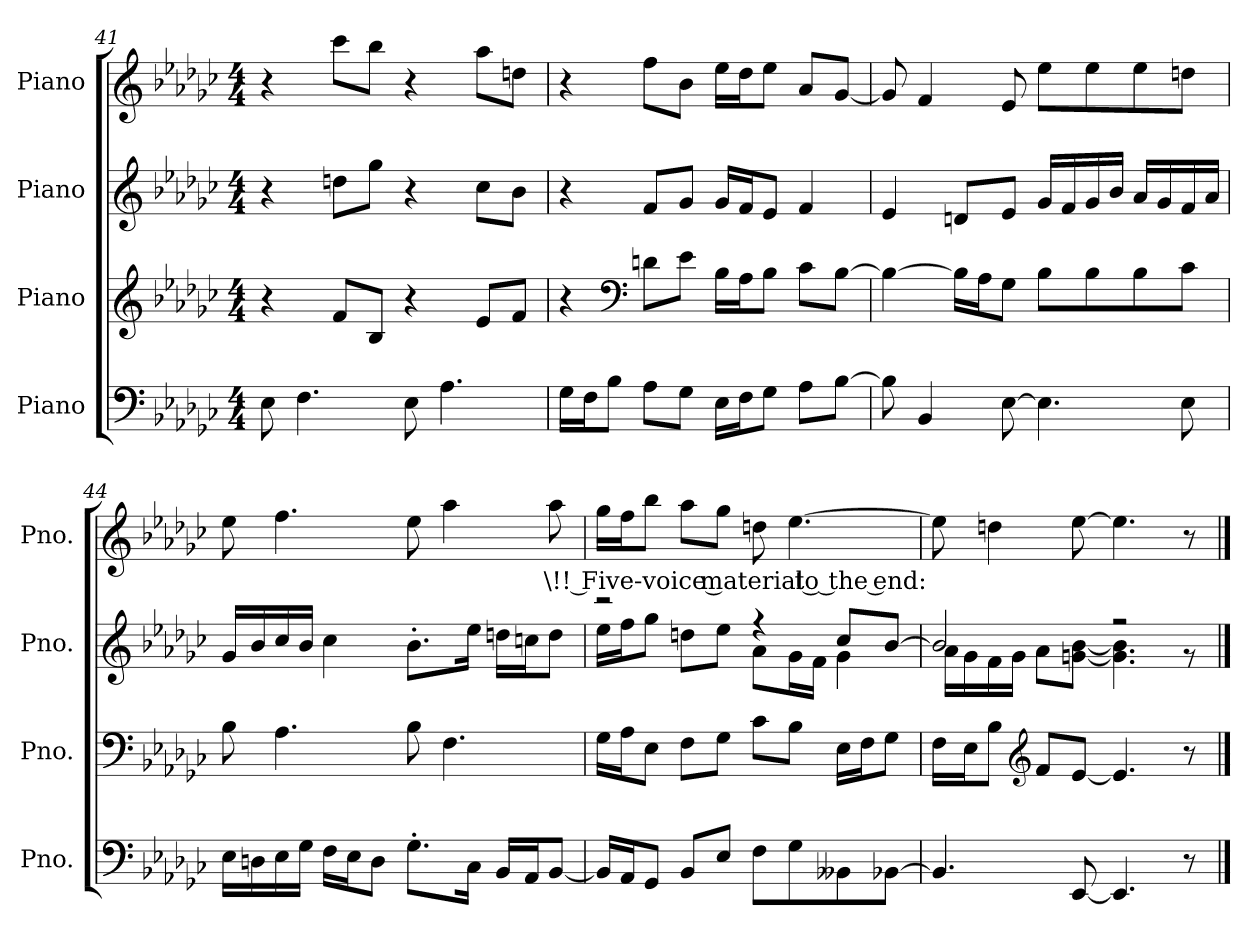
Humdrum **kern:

**kern	**kern	**kern	**kern	**text
*part4	*part3	*part2	*part1	*part1
*staff4	*staff3	*staff2	*staff1	*staff1
*I"Piano	*I"Piano	*I"Piano	*I"Piano	*
*I'Pno.	*I'Pno.	*I'Pno.	*I'Pno.	*
*clefF4	*clefG2	*clefG2	*clefG2	*
*k[b-e-a-d-g-c-]	*k[b-e-a-d-g-c-]	*k[b-e-a-d-g-c-]	*k[b-e-a-d-g-c-]	*
*M4/4	*M4/4	*M4/4	*M4/4	*
=41	=41	=41	=41	=41
8E-\	4r	4r	4r	.
4.F\	.	.	.	.
.	8f/L	8ddn\L	8ccc-\L	.
.	8B-/J	8gg-\J	8bb-\J	.
8E-\	4r	4r	4r	.
4.A-\	.	.	.	.
.	8e-/L	8cc-\L	8aa-\L	.
.	8f/J	8b-\J	8ddn\J	.
=42	=42	=42	=42	=42
16G-\LL	4r	4r	4r	.
16F\J	.	.	.	.
8B-\J	.	.	.	.
*	*clefF4	*	*	*
8A-\L	8dn\L	8f/L	8ff\L	.
8G-\J	8e-\J	8g-/J	8b-\J	.
16E-\LL	16B-\LL	16g-/LL	16ee-\LL	.
16F\J	16A-\J	16f/J	16dd-\J	.
8G-\J	8B-\J	8e-/J	8ee-\J	.
8A-\L	8c-\L	4f/	8a-/L	.
[8B-\J	[8B-\J	.	[8g-/J	.
!!LO:LB:g=z
=43	=43	=43	=43	=43
8B-\]	4B-\_	4e-/	8g-/]	.
4BB-/	.	.	4f/	.
.	16B-\LL]	8dn/L	.	.
.	16A-\J	.	.	.
[8E-\	8G-\J	8e-/J	8e-/	.
4.E-\]	8B-\L	16g-/LL	8ee-\L	.
.	.	16f/	.	.
.	8B-\	16g-/	8ee-\	.
.	.	16b-/JJ	.	.
.	8B-\	16a-/LL	8ee-\	.
.	.	16g-/	.	.
8E-\	8c-\J	16f/	8ddn\J	.
.	.	16a-/JJ	.	.
=44	=44	=44	=44	=44
16E-\LL	8B-\	16g-/LL	8ee-\	.
16Dn\	.	16b-/	.	.
16E-\	4.A-\	16cc-/	4.ff\	.
16G-\JJ	.	16b-/JJ	.	.
16F\LL	.	4cc-\	.	.
16E-\J	.	.	.	.
8D\J	.	.	.	.
8.G-'\L	8B-\	8.b-'\L	8ee-\	.
.	4.F\	.	4aa-\	.
16C-\Jk	.	16ee-\Jk	.	.
16BB-/LL	.	16ddn\LL	.	.
16AA-/J	.	16ccn\J	.	.
!	!	!	!	!LO:LY:b
[8BB-/J	.	8dd\J	8aa-\	\!! Five-voice material to the end:
!!LO:PB:g=z
=45	=45	=45	=45	=45
*	*	*^	*	*
16BB-/LL]	16G-\LL	2r	16ee-\LL	16gg-\LL	.
16AA-/J	16A-\J	.	16ff\J	16ff\J	.
8GG-/J	8E-\J	.	8gg-\J	8bb-\J	.
8BB-/L	8F\L	.	8ddn\L	8aa-\L	.
8E-/J	8G-\J	.	8ee-\J	8gg-\J	.
8F\L	8c-\L	4r	8a-\L	8ddn\	.
8G-\	8B-\J	.	16g-\L	[4.ee-\	.
.	.	.	16f\JJ	.	.
8BB--X\	16E-\LL	8cc-/L	4g-\	.	.
.	16F\J	.	.	.	.
[8BB-X\J	8G-\J	[8b-/J	.	.	.
=46	=46	=46	=46	=46	=46
4.BB-/]	16F\LL	2b-/]	16a-\LL	8ee-\]	.
.	16E-\J	.	16g-\	.	.
.	8B-\J	.	16f\	4ddn\	.
.	.	.	16g-\JJ	.	.
*	*clefG2	*	*	*	*
.	8f/L	.	8a-\L	.	.
[8EE-/	[8e-/J	.	[8gn\ [8b-\J	[8ee-\	.
4.EE-/]	4.e-/]	2r	4.g\] 4.b-\]	4.ee-\]	.
8r	8r	.	8r	8r	.
*	*	*v	*v	*	*
==	==	==	==	==
*-	*-	*-	*-	*-
